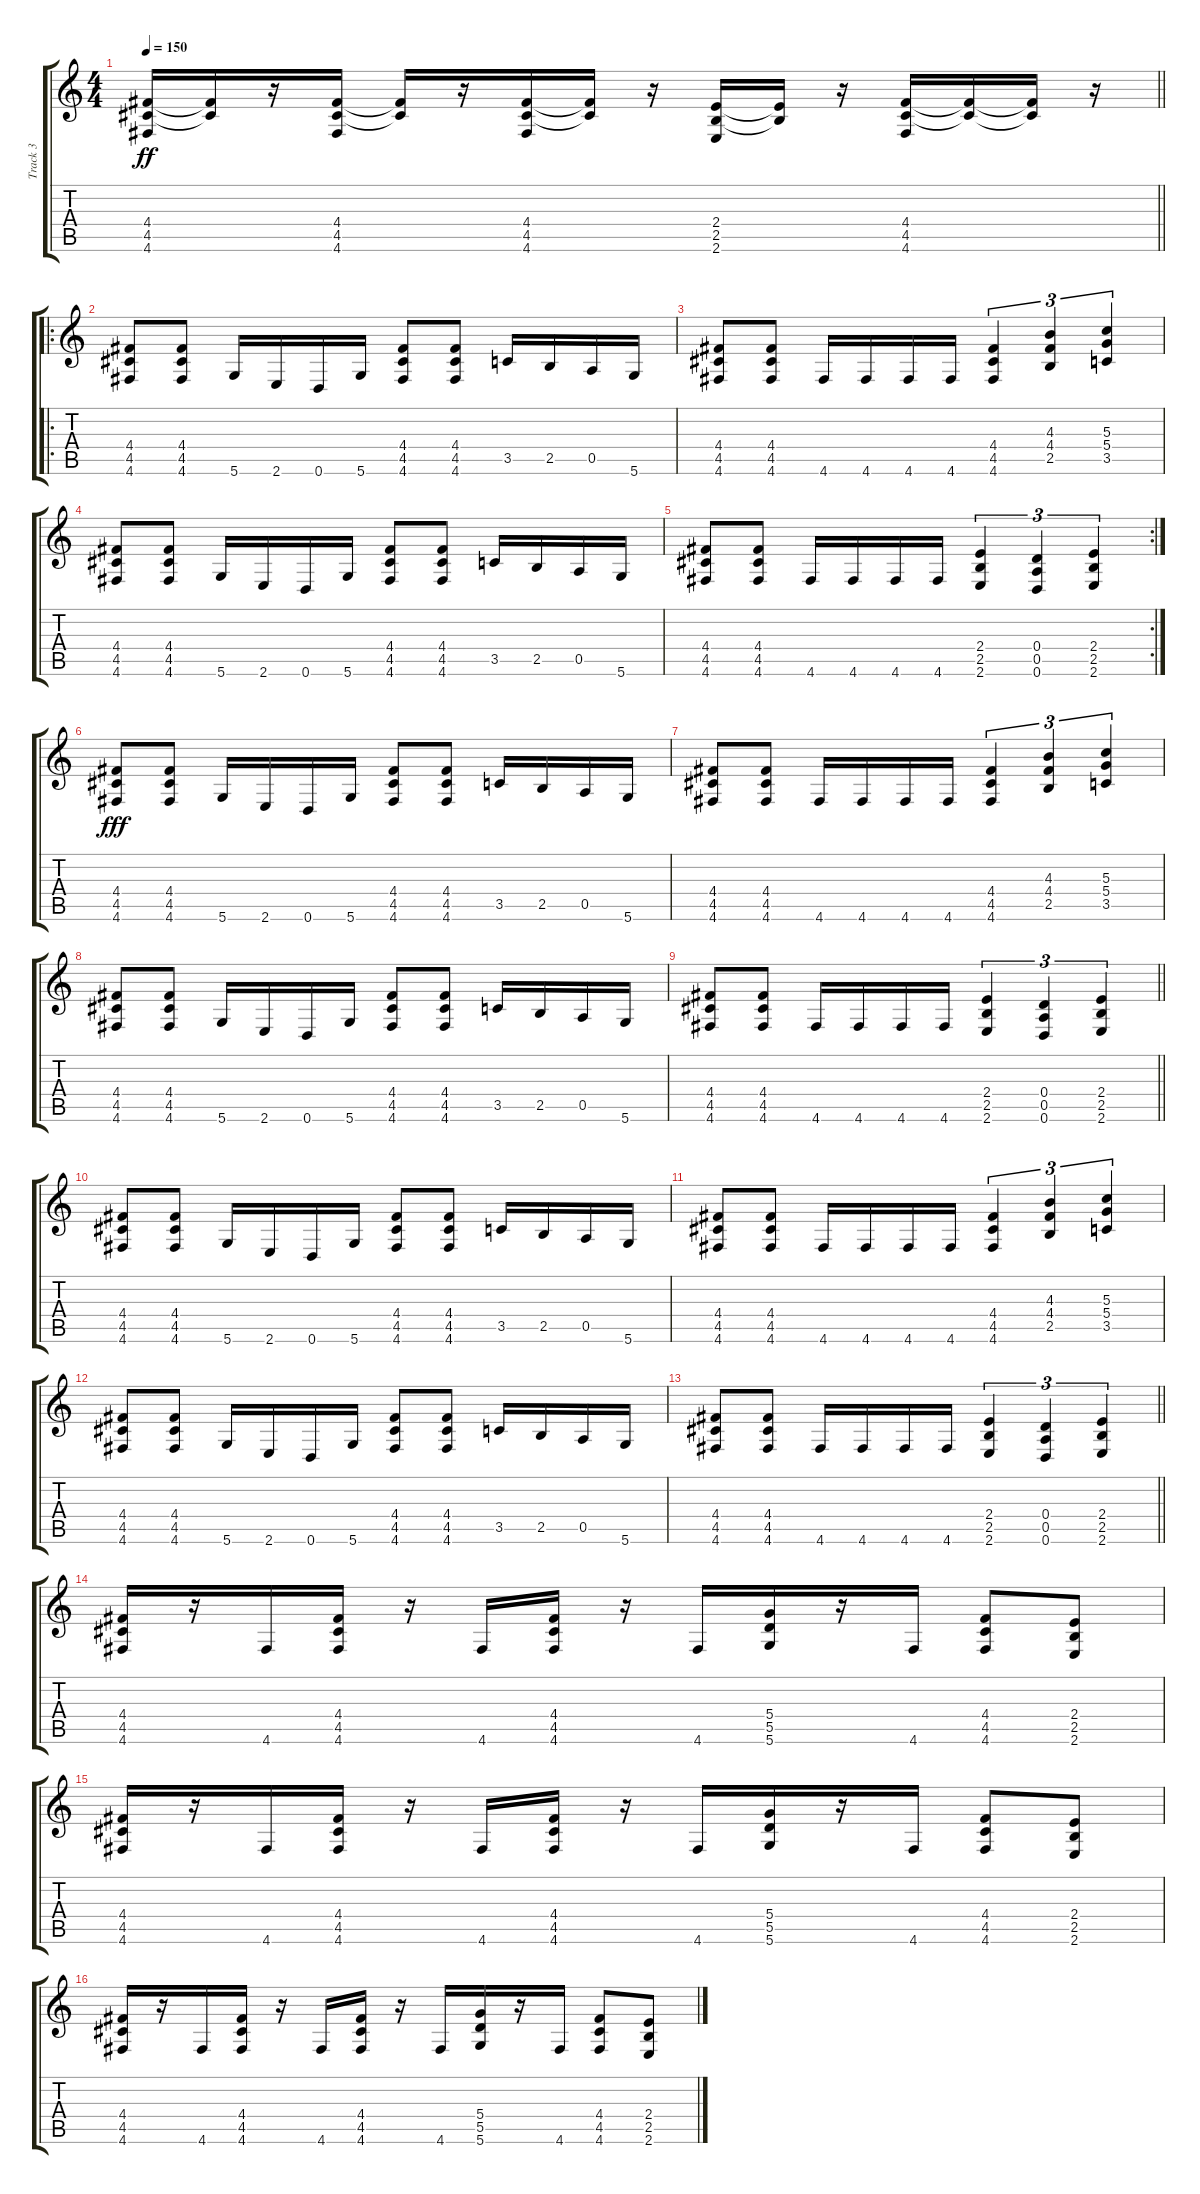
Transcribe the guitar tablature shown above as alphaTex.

\track ("Track 3" "Track 3") {instrument overdrivenguitar}
\staff {score tabs}
\tuning (E4 B3 G3 D3 A2 D2) {hide}
\ts (4 4)
\tempo 150
\clef g2
\barLineRight lightlight
\ks c
(4.4 4.5 4.6).16{dy ff} (4.4{t} 4.5{t}).16 r.16 (4.4 4.5 4.6).16 (4.4{t} 4.5{t}).16 r.16 (4.4 4.5 4.6).16 (4.4{t} 4.5{t}).16 r.16 (2.4 2.5 2.6).16 (2.4{t} 2.5{t}).16 r.16 (4.4 4.5 4.6).16 (4.4{t} 4.5{t}).16 (4.4{t} 4.5{t}).16 r.16 |
\ro
\section ("" "")
(4.4 4.5 4.6).8 (4.4 4.5 4.6).8 5.6.16 2.6.16 0.6.16 5.6.16 (4.4 4.5 4.6).8 (4.4 4.5 4.6).8 3.5.16 2.5.16 0.5.16 5.6.16 |
(4.4 4.5 4.6).8 (4.4 4.5 4.6).8 4.6.16 4.6.16 4.6.16 4.6.16 (4.4 4.5 4.6).4{tu (3 2)} (4.3 4.4 2.5).4{tu (3 2)} (5.3 5.4 3.5).4{tu (3 2)} |
(4.4 4.5 4.6).8 (4.4 4.5 4.6).8 5.6.16 2.6.16 0.6.16 5.6.16 (4.4 4.5 4.6).8 (4.4 4.5 4.6).8 3.5.16 2.5.16 0.5.16 5.6.16 |
\rc 2
(4.4 4.5 4.6).8 (4.4 4.5 4.6).8 4.6.16 4.6.16 4.6.16 4.6.16 (2.4 2.5 2.6).4{tu (3 2)} (0.4 0.5 0.6).4{tu (3 2)} (2.4 2.5 2.6).4{tu (3 2)} |
(4.4 4.5 4.6).8{dy fff} (4.4 4.5 4.6).8 5.6.16 2.6.16 0.6.16 5.6.16 (4.4 4.5 4.6).8 (4.4 4.5 4.6).8 3.5.16 2.5.16 0.5.16 5.6.16 |
(4.4 4.5 4.6).8 (4.4 4.5 4.6).8 4.6.16 4.6.16 4.6.16 4.6.16 (4.4 4.5 4.6).4{tu (3 2)} (4.3 4.4 2.5).4{tu (3 2)} (5.3 5.4 3.5).4{tu (3 2)} |
(4.4 4.5 4.6).8 (4.4 4.5 4.6).8 5.6.16 2.6.16 0.6.16 5.6.16 (4.4 4.5 4.6).8 (4.4 4.5 4.6).8 3.5.16 2.5.16 0.5.16 5.6.16 |
\barLineRight lightlight
(4.4 4.5 4.6).8 (4.4 4.5 4.6).8 4.6.16 4.6.16 4.6.16 4.6.16 (2.4 2.5 2.6).4{tu (3 2)} (0.4 0.5 0.6).4{tu (3 2)} (2.4 2.5 2.6).4{tu (3 2)} |
(4.4 4.5 4.6).8 (4.4 4.5 4.6).8 5.6.16 2.6.16 0.6.16 5.6.16 (4.4 4.5 4.6).8 (4.4 4.5 4.6).8 3.5.16 2.5.16 0.5.16 5.6.16 |
(4.4 4.5 4.6).8 (4.4 4.5 4.6).8 4.6.16 4.6.16 4.6.16 4.6.16 (4.4 4.5 4.6).4{tu (3 2)} (4.3 4.4 2.5).4{tu (3 2)} (5.3 5.4 3.5).4{tu (3 2)} |
(4.4 4.5 4.6).8 (4.4 4.5 4.6).8 5.6.16 2.6.16 0.6.16 5.6.16 (4.4 4.5 4.6).8 (4.4 4.5 4.6).8 3.5.16 2.5.16 0.5.16 5.6.16 |
\barLineRight lightlight
(4.4 4.5 4.6).8 (4.4 4.5 4.6).8 4.6.16 4.6.16 4.6.16 4.6.16 (2.4 2.5 2.6).4{tu (3 2)} (0.4 0.5 0.6).4{tu (3 2)} (2.4 2.5 2.6).4{tu (3 2)} |
(4.4 4.5 4.6).16 r.16 4.6.16 (4.4 4.5 4.6).16 r.16 4.6.16 (4.4 4.5 4.6).16 r.16 4.6.16 (5.4 5.5 5.6).16 r.16 4.6.16 (4.4 4.5 4.6).8 (2.4 2.5 2.6).8 |
(4.4 4.5 4.6).16 r.16 4.6.16 (4.4 4.5 4.6).16 r.16 4.6.16 (4.4 4.5 4.6).16 r.16 4.6.16 (5.4 5.5 5.6).16 r.16 4.6.16 (4.4 4.5 4.6).8 (2.4 2.5 2.6).8 |
(4.4 4.5 4.6).16 r.16 4.6.16 (4.4 4.5 4.6).16 r.16 4.6.16 (4.4 4.5 4.6).16 r.16 4.6.16 (5.4 5.5 5.6).16 r.16 4.6.16 (4.4 4.5 4.6).8 (2.4 2.5 2.6).8
